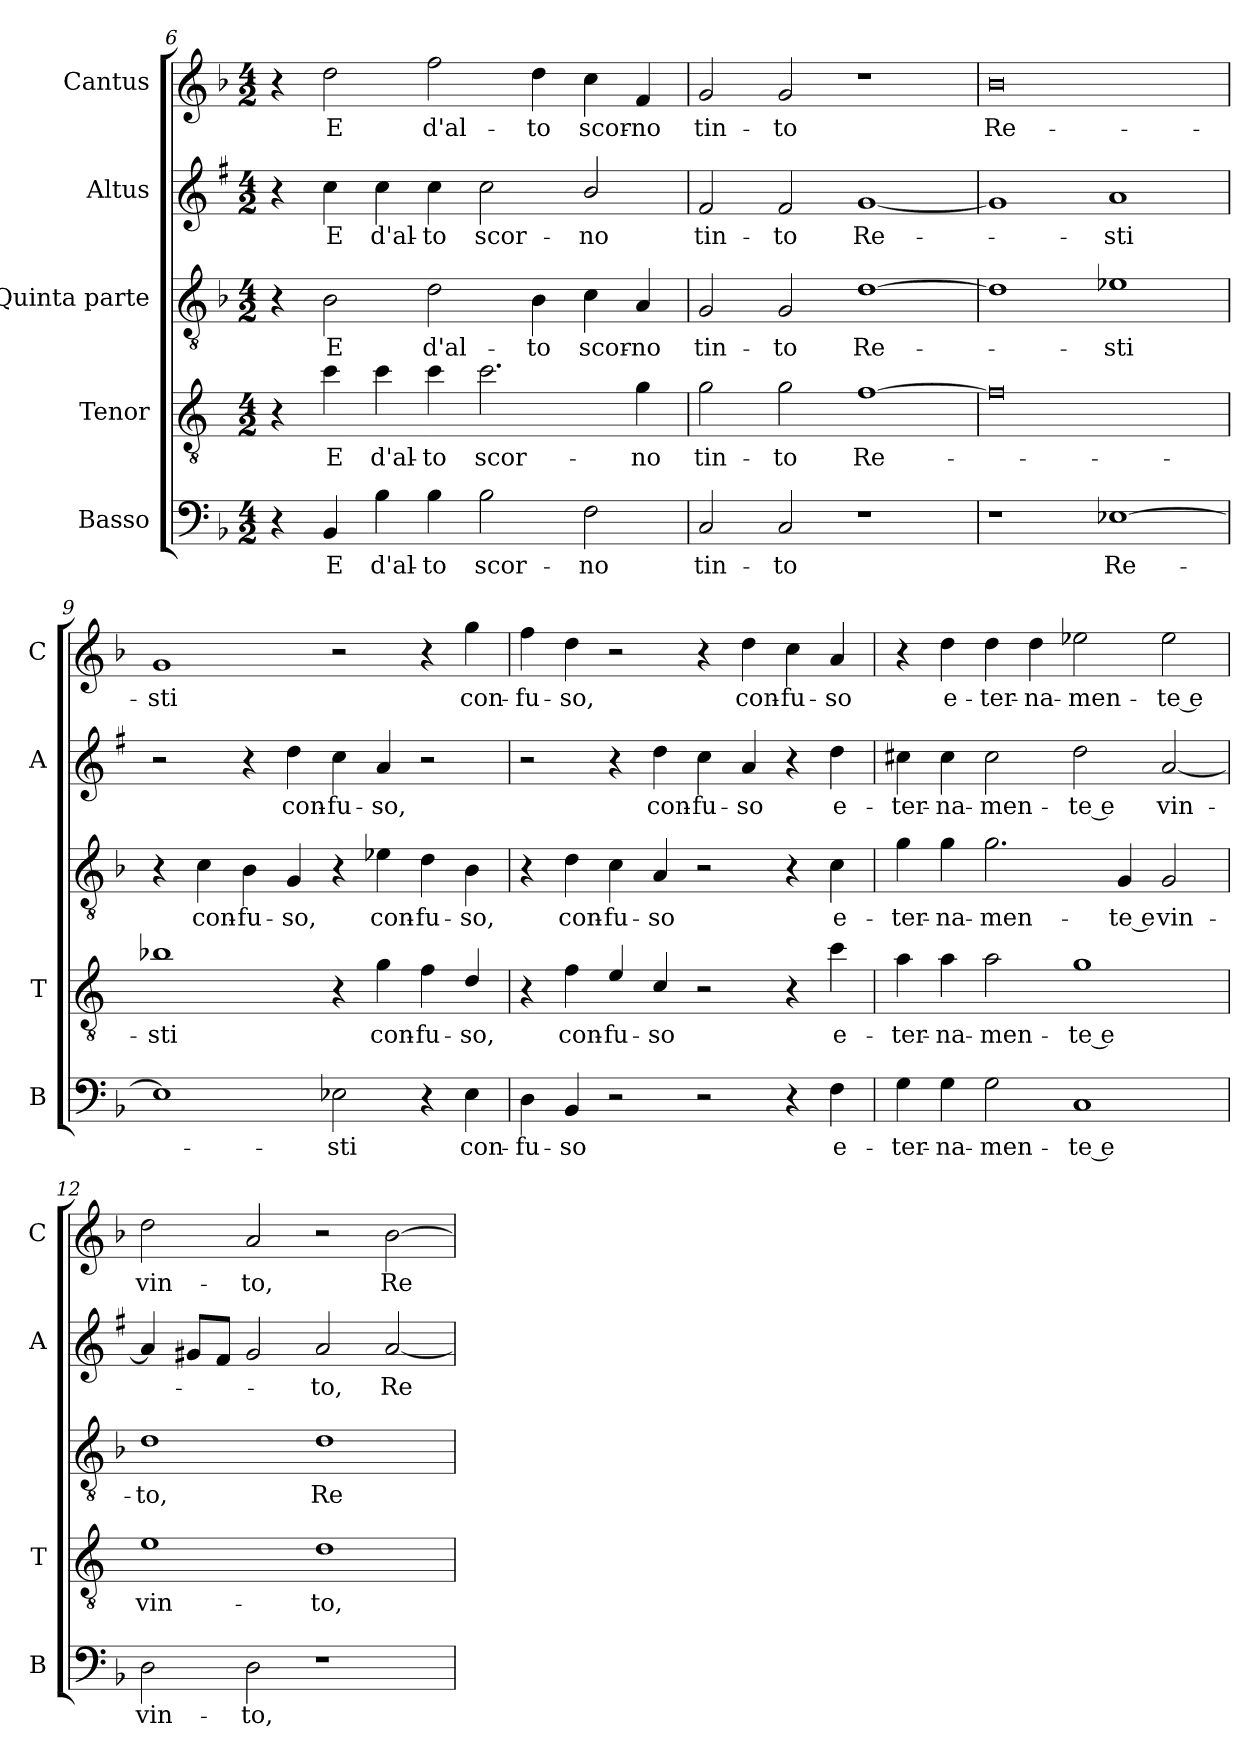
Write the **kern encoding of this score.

**kern	**text	**kern	**text	**kern	**text	**kern	**text	**kern	**text
*part5	*part5	*part4	*part4	*part3	*part3	*part2	*part2	*part1	*part1
*staff5	*staff5	*staff4	*staff4	*staff3	*staff3	*staff2	*staff2	*staff1	*staff1
*I"Basso	*	*I"Tenor	*	*I"Quinta parte	*	*I"Altus	*	*I"Cantus	*
*I'B	*	*I'T	*	*	*	*I'A	*	*I'C	*
*clefF4	*	*clefGv2	*	*clefGv2	*	*clefG2	*	*clefG2	*
*	*	*ITrd4c7	*	*	*	*ITrd1c2	*	*	*
*k[b-]	*	*k[b-]	*	*k[b-]	*	*k[b-]	*	*k[b-]	*
*F:	*	*F:	*	*F:	*	*F:	*	*F:	*
*M4/2	*	*M4/2	*	*M4/2	*	*M4/2	*	*M4/2	*
=6	=6	=6	=6	=6	=6	=6	=6	=6	=6
4r	.	4r	.	4r	.	4r	.	4r	.
!	!LO:LY:b	!	!LO:LY:b	!	!LO:LY:b	!	!LO:LY:b	!	!LO:LY:b
4BB-/	E	4f\	E	2B-\	E	4b-\	E	2dd\	E
!	!LO:LY:b	!	!LO:LY:b	!	!	!	!LO:LY:b	!	!
4B-\	d'al-	4f\	d'al-	.	.	4b-\	d'al-	.	.
!	!LO:LY:b	!	!LO:LY:b	!	!LO:LY:b	!	!LO:LY:b	!	!LO:LY:b
4B-\	-to	4f\	-to	2d\	d'al-	4b-\	-to	2ff\	d'al-
!	!LO:LY:b	!	!LO:LY:b	!	!	!	!LO:LY:b	!	!
2B-\	scor-	2.f\	scor-	.	.	2b-\	scor-	.	.
!	!	!	!	!	!LO:LY:b	!	!	!	!LO:LY:b
.	.	.	.	4B-\	-to	.	.	4dd\	-to
!	!LO:LY:b	!	!	!	!LO:LY:b	!	!LO:LY:b	!	!LO:LY:b
2F\	-no	.	.	4c\	scor-	2a/	-no	4cc\	scor-
!	!	!	!LO:LY:b	!	!LO:LY:b	!	!	!	!LO:LY:b
.	.	4c\	-no	4A/	-no	.	.	4f/	-no
=7	=7	=7	=7	=7	=7	=7	=7	=7	=7
!	!LO:LY:b	!	!LO:LY:b	!	!LO:LY:b	!	!LO:LY:b	!	!LO:LY:b
2C/	tin-	2c\	tin-	2G/	tin-	2e/	tin-	2g/	tin-
!	!LO:LY:b	!	!LO:LY:b	!	!LO:LY:b	!	!LO:LY:b	!	!LO:LY:b
2C/	-to	2c\	-to	2G/	-to	2e/	-to	2g/	-to
!	!	!	!LO:LY:b	!	!LO:LY:b	!	!LO:LY:b	!	!
1r	.	[1B-	Re-	[1d	Re-	[1f	Re-	1r	.
=8	=8	=8	=8	=8	=8	=8	=8	=8	=8
!	!	!	!	!	!	!	!	!	!LO:LY:b
1r	.	0B-]	.	1d]	.	1f]	.	0b-	Re-
!	!LO:LY:b	!	!	!	!LO:LY:b	!	!LO:LY:b	!	!
[1E-X	Re-	.	.	1e-X	-sti	1g	-sti	.	.
!!LO:PB:g=z
=9	=9	=9	=9	=9	=9	=9	=9	=9	=9
!	!	!	!LO:LY:b	!	!	!	!	!	!LO:LY:b
1E-]	.	1e-X	-sti	4r	.	2r	.	1g	-sti
!	!	!	!	!	!LO:LY:b	!	!	!	!
.	.	.	.	4c\	con-	.	.	.	.
!	!	!	!	!	!LO:LY:b	!	!	!	!
.	.	.	.	4B-\	-fu-	4r	.	.	.
!	!	!	!	!	!LO:LY:b	!	!LO:LY:b	!	!
.	.	.	.	4G/	-so,	4cc\	con-	.	.
!	!LO:LY:b	!	!	!	!	!	!LO:LY:b	!	!
2E-X\	-sti	4r	.	4r	.	4b-\	-fu-	2r	.
!	!	!	!LO:LY:b	!	!LO:LY:b	!	!LO:LY:b	!	!
.	.	4c\	con-	4e-X\	con-	4g/	-so,	.	.
!	!	!	!LO:LY:b	!	!LO:LY:b	!	!	!	!
4r	.	4B-\	-fu-	4d\	-fu-	2r	.	4r	.
!	!LO:LY:b	!	!LO:LY:b	!	!LO:LY:b	!	!	!	!LO:LY:b
4E-\	con-	4G/	-so,	4B-\	-so,	.	.	4gg\	con-
=10	=10	=10	=10	=10	=10	=10	=10	=10	=10
!	!LO:LY:b	!	!	!	!	!	!	!	!LO:LY:b
4D\	-fu-	4r	.	4r	.	2r	.	4ff\	-fu-
!	!LO:LY:b	!	!LO:LY:b	!	!LO:LY:b	!	!	!	!LO:LY:b
4BB-/	-so	4B-\	con-	4d\	con-	.	.	4dd\	-so,
!	!	!	!LO:LY:b	!	!LO:LY:b	!	!	!	!
2r	.	4A/	-fu-	4c\	-fu-	4r	.	2r	.
!	!	!	!LO:LY:b	!	!LO:LY:b	!	!LO:LY:b	!	!
.	.	4F/	-so	4A/	-so	4cc\	con-	.	.
!	!	!	!	!	!	!	!LO:LY:b	!	!
2r	.	2r	.	2r	.	4b-\	-fu-	4r	.
!	!	!	!	!	!	!	!LO:LY:b	!	!LO:LY:b
.	.	.	.	.	.	4g/	-so	4dd\	con-
!	!	!	!	!	!	!	!	!	!LO:LY:b
4r	.	4r	.	4r	.	4r	.	4cc\	-fu-
!	!LO:LY:b	!	!LO:LY:b	!	!LO:LY:b	!	!LO:LY:b	!	!LO:LY:b
4F\	e-	4f\	e-	4c\	e-	4cc\	e-	4a/	-so
=11	=11	=11	=11	=11	=11	=11	=11	=11	=11
!	!LO:LY:b	!	!LO:LY:b	!	!LO:LY:b	!	!LO:LY:b	!	!
4G\	-ter-	4d\	-ter-	4g\	-ter-	4bn\	-ter-	4r	.
!	!LO:LY:b	!	!LO:LY:b	!	!LO:LY:b	!	!LO:LY:b	!	!LO:LY:b
4G\	-na-	4d\	-na-	4g\	-na-	4b\	-na-	4dd\	e-
!	!LO:LY:b	!	!LO:LY:b	!	!LO:LY:b	!	!LO:LY:b	!	!LO:LY:b
2G\	-men-	2d\	-men-	2.g\	-men-	2b\	-men-	4dd\	-ter-
!	!	!	!	!	!	!	!	!	!LO:LY:b
.	.	.	.	.	.	.	.	4dd\	-na-
!	!LO:LY:b	!	!LO:LY:b	!	!	!	!LO:LY:b	!	!LO:LY:b
1C	-te e	1c	-te e	.	.	2cc\	-te e	2ee-X\	-men-
!	!	!	!	!	!LO:LY:b	!	!	!	!
.	.	.	.	4G/	-te e	.	.	.	.
!	!	!	!	!	!LO:LY:b	!	!LO:LY:b	!	!LO:LY:b
.	.	.	.	2G/	vin-	[2g/	vin-	2ee-\	-te e
=12	=12	=12	=12	=12	=12	=12	=12	=12	=12
!	!LO:LY:b	!	!LO:LY:b	!	!LO:LY:b	!	!	!	!LO:LY:b
2D\	vin-	1A	vin-	1d	-to,	4g/]	.	2dd\	vin-
.	.	.	.	.	.	8f#X/L	.	.	.
.	.	.	.	.	.	8e/J	.	.	.
!	!LO:LY:b	!	!	!	!	!	!	!	!LO:LY:b
2D\	-to,	.	.	.	.	2f#/	.	2a/	-to,
!	!	!	!LO:LY:b	!	!LO:LY:b	!	!LO:LY:b	!	!
1r	.	1G	-to,	1d	Re-	2g/	-to,	2r	.
!	!	!	!	!	!	!	!LO:LY:b	!	!LO:LY:b
.	.	.	.	.	.	[2g/	Re-	[2b-\	Re-
=	=	=	=	=	=	=	=	=	=
*-	*-	*-	*-	*-	*-	*-	*-	*-	*-
